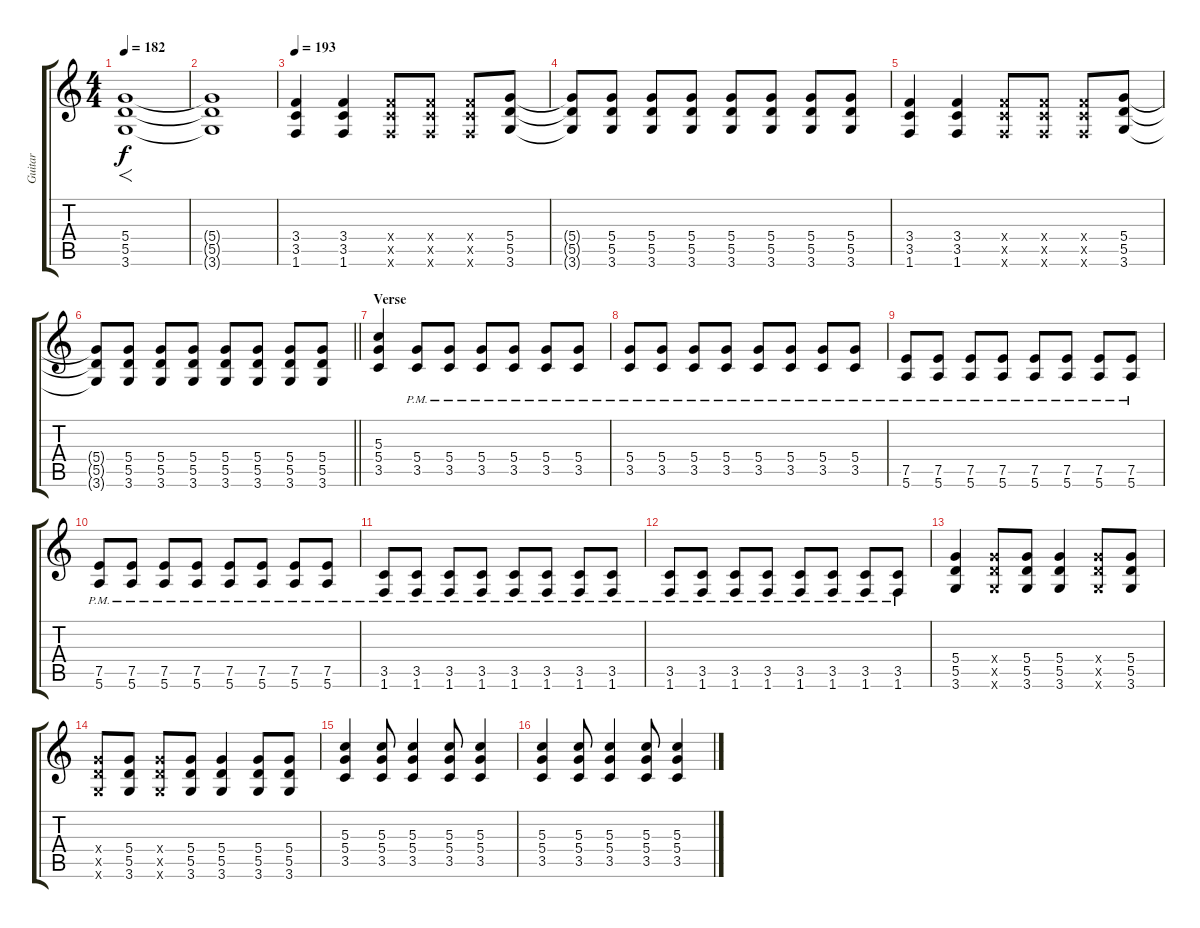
\track ("Guitar" "Guitar") {instrument distortionguitar}
\staff {score tabs}
\tuning (E4 B3 G3 D3 A2 E2) {hide}
\ts (4 4)
\tempo 182
\clef g2
\ks c
(5.4 5.5 3.6).1{f dy f} |
(5.4{t} 5.5{t} 3.6{t}).1 |
\tempo 193
(3.4 3.5 1.6).4 (3.4 3.5 1.6).4 (3.4{x} 3.5{x} 1.6{x}).8 (3.4{x} 3.5{x} 1.6{x}).8 (3.4{x} 3.5{x} 1.6{x}).8 (5.4 5.5 3.6).8 |
(5.4{t} 5.5{t} 3.6{t}).8 (5.4 5.5 3.6).8 (5.4 5.5 3.6).8 (5.4 5.5 3.6).8 (5.4 5.5 3.6).8 (5.4 5.5 3.6).8 (5.4 5.5 3.6).8 (5.4 5.5 3.6).8 |
(3.4 3.5 1.6).4 (3.4 3.5 1.6).4 (3.4{x} 3.5{x} 1.6{x}).8 (3.4{x} 3.5{x} 1.6{x}).8 (3.4{x} 3.5{x} 1.6{x}).8 (5.4 5.5 3.6).8 |
\barLineRight lightlight
(5.4{t} 5.5{t} 3.6{t}).8 (5.4 5.5 3.6).8 (5.4 5.5 3.6).8 (5.4 5.5 3.6).8 (5.4 5.5 3.6).8 (5.4 5.5 3.6).8 (5.4 5.5 3.6).8 (5.4 5.5 3.6).8 |
\section ("" "Verse")
(5.3 5.4 3.5).4 (5.4{pm} 3.5{pm}).8 (5.4{pm} 3.5{pm}).8 (5.4{pm} 3.5{pm}).8 (5.4{pm} 3.5{pm}).8 (5.4{pm} 3.5{pm}).8 (5.4{pm} 3.5{pm}).8 |
(5.4{pm} 3.5{pm}).8 (5.4{pm} 3.5{pm}).8 (5.4{pm} 3.5{pm}).8 (5.4{pm} 3.5{pm}).8 (5.4{pm} 3.5{pm}).8 (5.4{pm} 3.5{pm}).8 (5.4{pm} 3.5{pm}).8 (5.4{pm} 3.5{pm}).8 |
(7.5{pm} 5.6{pm}).8 (7.5{pm} 5.6{pm}).8 (7.5{pm} 5.6{pm}).8 (7.5{pm} 5.6{pm}).8 (7.5{pm} 5.6{pm}).8 (7.5{pm} 5.6{pm}).8 (7.5{pm} 5.6{pm}).8 (7.5{pm} 5.6{pm}).8 |
(7.5{pm} 5.6{pm}).8 (7.5{pm} 5.6{pm}).8 (7.5{pm} 5.6{pm}).8 (7.5{pm} 5.6{pm}).8 (7.5{pm} 5.6{pm}).8 (7.5{pm} 5.6{pm}).8 (7.5{pm} 5.6{pm}).8 (7.5{pm} 5.6{pm}).8 |
(3.5{pm} 1.6{pm}).8 (3.5{pm} 1.6{pm}).8 (3.5{pm} 1.6{pm}).8 (3.5{pm} 1.6{pm}).8 (3.5{pm} 1.6{pm}).8 (3.5{pm} 1.6{pm}).8 (3.5{pm} 1.6{pm}).8 (3.5{pm} 1.6{pm}).8 |
(3.5{pm} 1.6{pm}).8 (3.5{pm} 1.6{pm}).8 (3.5{pm} 1.6{pm}).8 (3.5{pm} 1.6{pm}).8 (3.5{pm} 1.6{pm}).8 (3.5{pm} 1.6{pm}).8 (3.5{pm} 1.6{pm}).8 (3.5{pm} 1.6{pm}).8 |
(5.4 5.5 3.6).4 (5.4{x} 5.5{x} 3.6{x}).8 (5.4 5.5 3.6).8 (5.4 5.5 3.6).4 (5.4{x} 5.5{x} 3.6{x}).8 (5.4 5.5 3.6).8 |
(5.4{x} 5.5{x} 3.6{x}).8 (5.4 5.5 3.6).8 (5.4{x} 5.5{x} 3.6{x}).8 (5.4 5.5 3.6).8 (5.4 5.5 3.6).4 (5.4 5.5 3.6).8 (5.4 5.5 3.6).8 |
(5.3 5.4 3.5).4 (5.3 5.4 3.5).8 (5.3 5.4 3.5).4 (5.3 5.4 3.5).8 (5.3 5.4 3.5).4 |
(5.3 5.4 3.5).4 (5.3 5.4 3.5).8 (5.3 5.4 3.5).4 (5.3 5.4 3.5).8 (5.3 5.4 3.5).4
